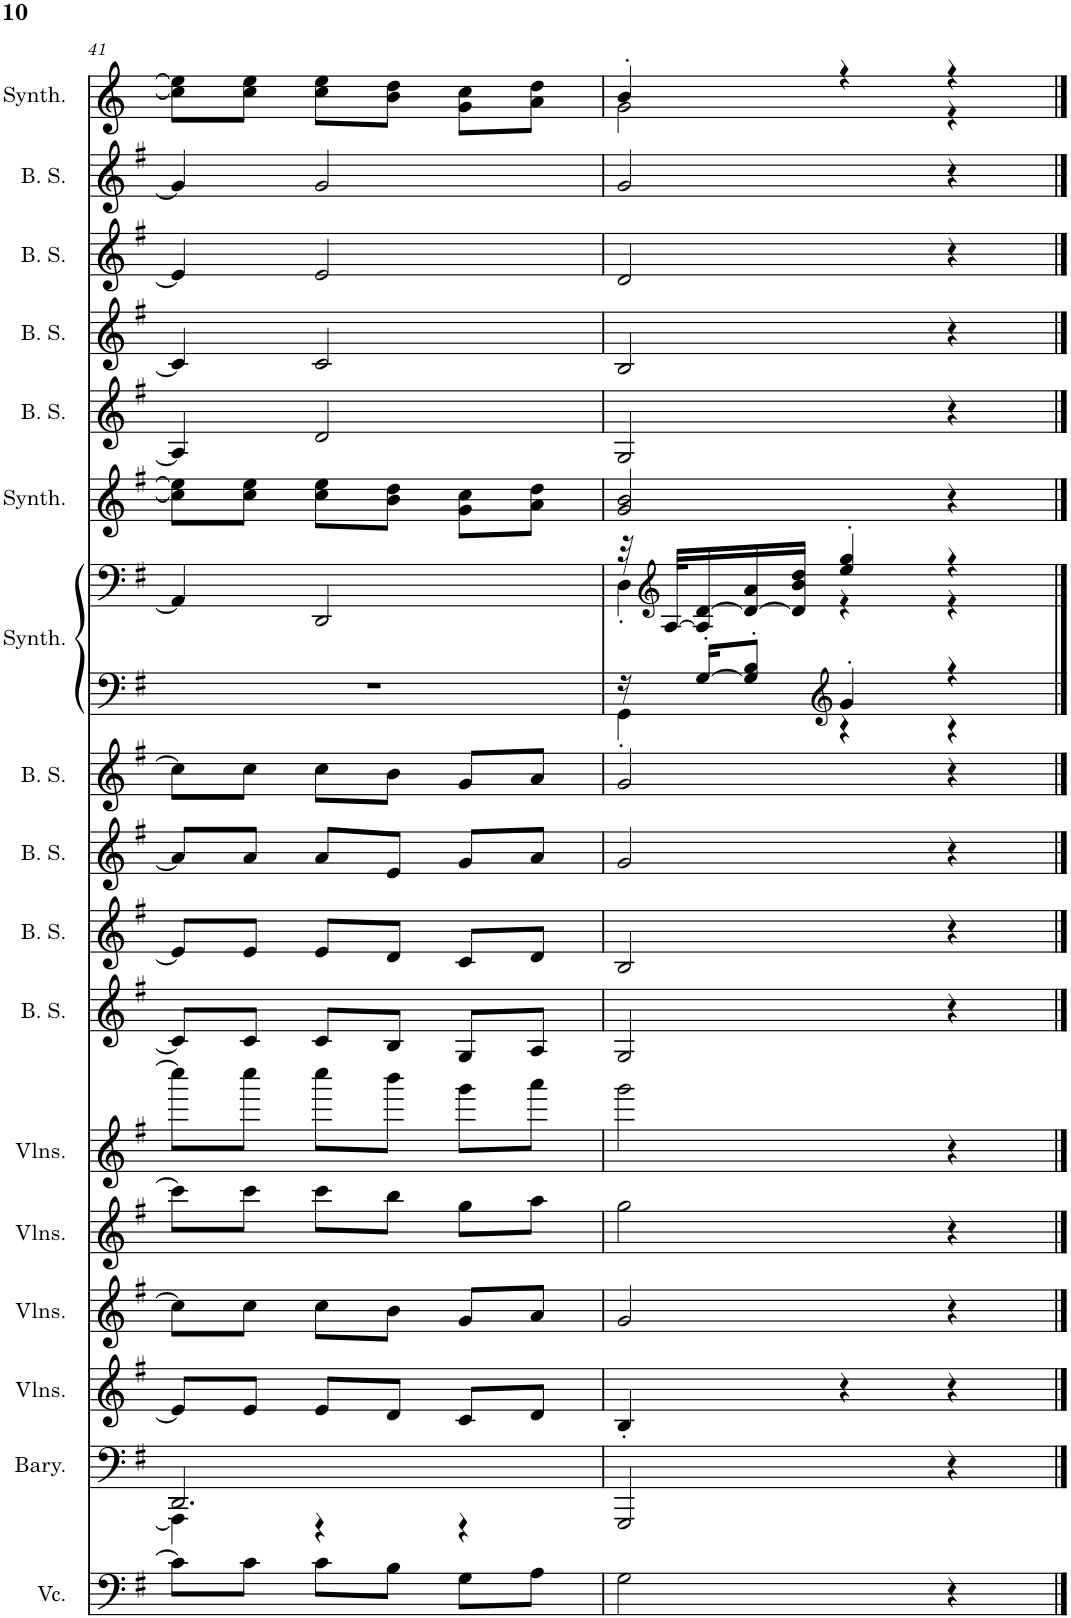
**kern	**kern	**kern	**kern	**kern	**kern	**kern	**kern	**kern	**kern	**kern	**kern	**kern	**kern	**kern	**kern	**kern	**kern
*part17	*part16	*part15	*part14	*part13	*part12	*part11	*part10	*part9	*part8	*part7	*part7	*part6	*part5	*part4	*part3	*part2	*part1
*staff18	*staff17	*staff16	*staff15	*staff14	*staff13	*staff12	*staff11	*staff10	*staff9	*staff8	*staff7	*staff6	*staff5	*staff4	*staff3	*staff2	*staff1
*I"チェロ, Vlb	*I"バリトン, Vlc	*I"Violins (section), Vla	*I"Violins (section), Vln2	*I"Violins (section), Vln1	*I"Violins (section), Vln1 Oct up	*I"ボーイソプラノ, Oburi 4	*I"ボーイソプラノ, Oburi 3	*I"ボーイソプラノ, Oburi 2	*I"ボーイソプラノ, Oburi 1	*I"ニューエイジシンセサイザー, Pad Bell	*	*I"エフェクトシンセサイザー, Mero	*I"ボーイソプラノ, Cho Bass	*I"ボーイソプラノ, Cho Tener	*I"ボーイソプラノ, Cho Alt	*I"ボーイソプラノ, Cho Soprano	*I"ニューエイジシンセサイザー, Mero
*	*	*I'Vlns.	*I'Vlns.	*I'Vlns.	*I'Vlns.	*	*	*	*	*	*	*	*I'B. S.	*	*	*	*
!!LO:PB:g=z
*clefF4	*clefF4	*clefG2	*clefG2	*clefG2	*clefG2	*clefG2	*clefG2	*clefG2	*clefG2	*clefF4	*clefF4	*clefG2	*clefG2	*clefG2	*clefG2	*clefG2	*clefG2
*k[f#]	*k[f#]	*k[f#]	*k[f#]	*k[f#]	*k[f#]	*k[f#]	*k[f#]	*k[f#]	*k[f#]	*k[f#]	*k[f#]	*k[f#]	*k[f#]	*k[f#]	*k[f#]	*k[f#]	*k[]
*M3/4	*M3/4	*M3/4	*M3/4	*M3/4	*M3/4	*M3/4	*M3/4	*M3/4	*M3/4	*M3/4	*M3/4	*M3/4	*M3/4	*M3/4	*M3/4	*M3/4	*M3/4
=41	=41	=41	=41	=41	=41	=41	=41	=41	=41	=41	=41	=41	=41	=41	=41	=41	=41
*	*^	*	*	*	*	*	*	*	*	*	*	*	*	*	*	*	*
8c\L]	2.DD/	4AAA\]	8e/L]	8cc\L]	8ccc\L]	8cccc\L]	8c/L]	8e/L]	8a/L]	8cc\L]	2.r	4AA/]	8cc\] 8ee\]L	4A/]	4c/]	4e/]	4g/]	8cc\] 8ee\]L
8c\J	.	.	8e/J	8cc\J	8ccc\J	8cccc\J	8c/J	8e/J	8a/J	8cc\J	.	.	8cc\ 8ee\J	.	.	.	.	8cc\ 8ee\J
8c\L	.	4r	8e/L	8cc\L	8ccc\L	8cccc\L	8c/L	8e/L	8a/L	8cc\L	.	2DD/	8cc\ 8ee\L	2d/	2c/	2e/	2g/	8cc\ 8ee\L
8B\J	.	.	8d/J	8b\J	8bb\J	8bbb\J	8B/J	8d/J	8e/J	8b\J	.	.	8b\ 8dd\J	.	.	.	.	8b\ 8dd\J
8G\L	.	4r	8c/L	8g/L	8gg\L	8ggg\L	8G/L	8c/L	8g/L	8g/L	.	.	8g\ 8cc\L	.	.	.	.	8g\ 8cc\L
8A\J	.	.	8d/J	8a/J	8aa\J	8aaa\J	8A/J	8d/J	8a/J	8a/J	.	.	8a\ 8dd\J	.	.	.	.	8a\ 8dd\J
*	*v	*v	*	*	*	*	*	*	*	*	*	*	*	*	*	*	*	*
=42	=42	=42	=42	=42	=42	=42	=42	=42	=42	=42	=42	=42	=42	=42	=42	=42	=42
*	*	*	*	*	*	*	*	*	*	*^	*^	*	*	*	*	*	*^
2G\	2GGG/	4B'/	2g/	2gg\	2ggg\	2G/	2B/	2g/	2g/	16r	4GG'\	32r	4D'\	2g/ 2b/	2G/	2B/	2d/	2g/	4b'/	2g\
*	*	*	*	*	*	*	*	*	*	*	*	*clefG2	*	*	*	*	*	*	*	*
.	.	.	.	.	.	.	.	.	.	.	.	[32A/KLL	.	.	.	.	.	.	.	.
.	.	.	.	.	.	.	.	.	.	[16G'/KL	.	16A/] [16d/	.	.	.	.	.	.	.	.
.	.	.	.	.	.	.	.	.	.	8G/]' 8B/'J	.	16d/_ 16a/	.	.	.	.	.	.	.	.
.	.	.	.	.	.	.	.	.	.	.	.	16d/] 16b/ 16dd/JJ	.	.	.	.	.	.	.	.
*	*	*	*	*	*	*	*	*	*	*clefG2	*	*	*	*	*	*	*	*	*	*
.	.	4r	.	.	.	.	.	.	.	4g'/	4r	4ee/' 4gg/'	4r	.	.	.	.	.	4r	.
4r	4r	4r	4r	4r	4r	4r	4r	4r	4r	4r	4r	4r	4r	4r	4r	4r	4r	4r	4r	4r
*	*	*	*	*	*	*	*	*	*	*v	*v	*	*	*	*	*	*	*	*v	*v
*	*	*	*	*	*	*	*	*	*	*	*v	*v	*	*	*	*	*	*
==	==	==	==	==	==	==	==	==	==	==	==	==	==	==	==	==	==
*-	*-	*-	*-	*-	*-	*-	*-	*-	*-	*-	*-	*-	*-	*-	*-	*-	*-
